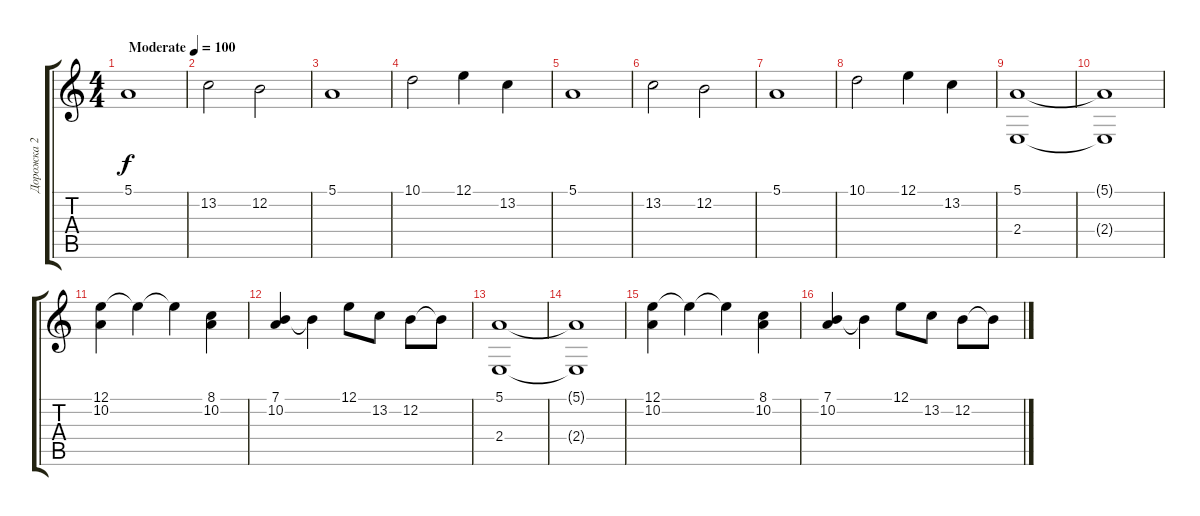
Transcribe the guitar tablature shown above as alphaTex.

\track ("Дорожка 2" "Дорожка 2") {instrument pad4choir}
\staff {score tabs}
\tuning (E4 B3 G3 D3 A2 E2) {hide}
\ts (4 4)
\tempo (100 "Moderate")
\clef g2
\ks c
5.1.1{dy f instrument pad4choir} |
13.2.2 12.2.2 |
5.1.1 |
10.1.2 12.1.4 13.2.4 |
5.1.1 |
13.2.2 12.2.2 |
5.1.1 |
10.1.2 12.1.4 13.2.4 |
(5.1 2.4).1 |
(5.1{t} 2.4{t}).1 |
(12.1 10.2).4 12.1{t}.4 12.1{t}.4 (8.1 10.2).4 |
(7.1 10.2).4 7.1{t}.4 12.1.8 13.2.8 12.2.8 12.2{t}.8 |
(5.1 2.4).1 |
(5.1{t} 2.4{t}).1 |
(12.1 10.2).4 12.1{t}.4 12.1{t}.4 (8.1 10.2).4 |
(7.1 10.2).4 7.1{t}.4 12.1.8 13.2.8 12.2.8 12.2{t}.8
